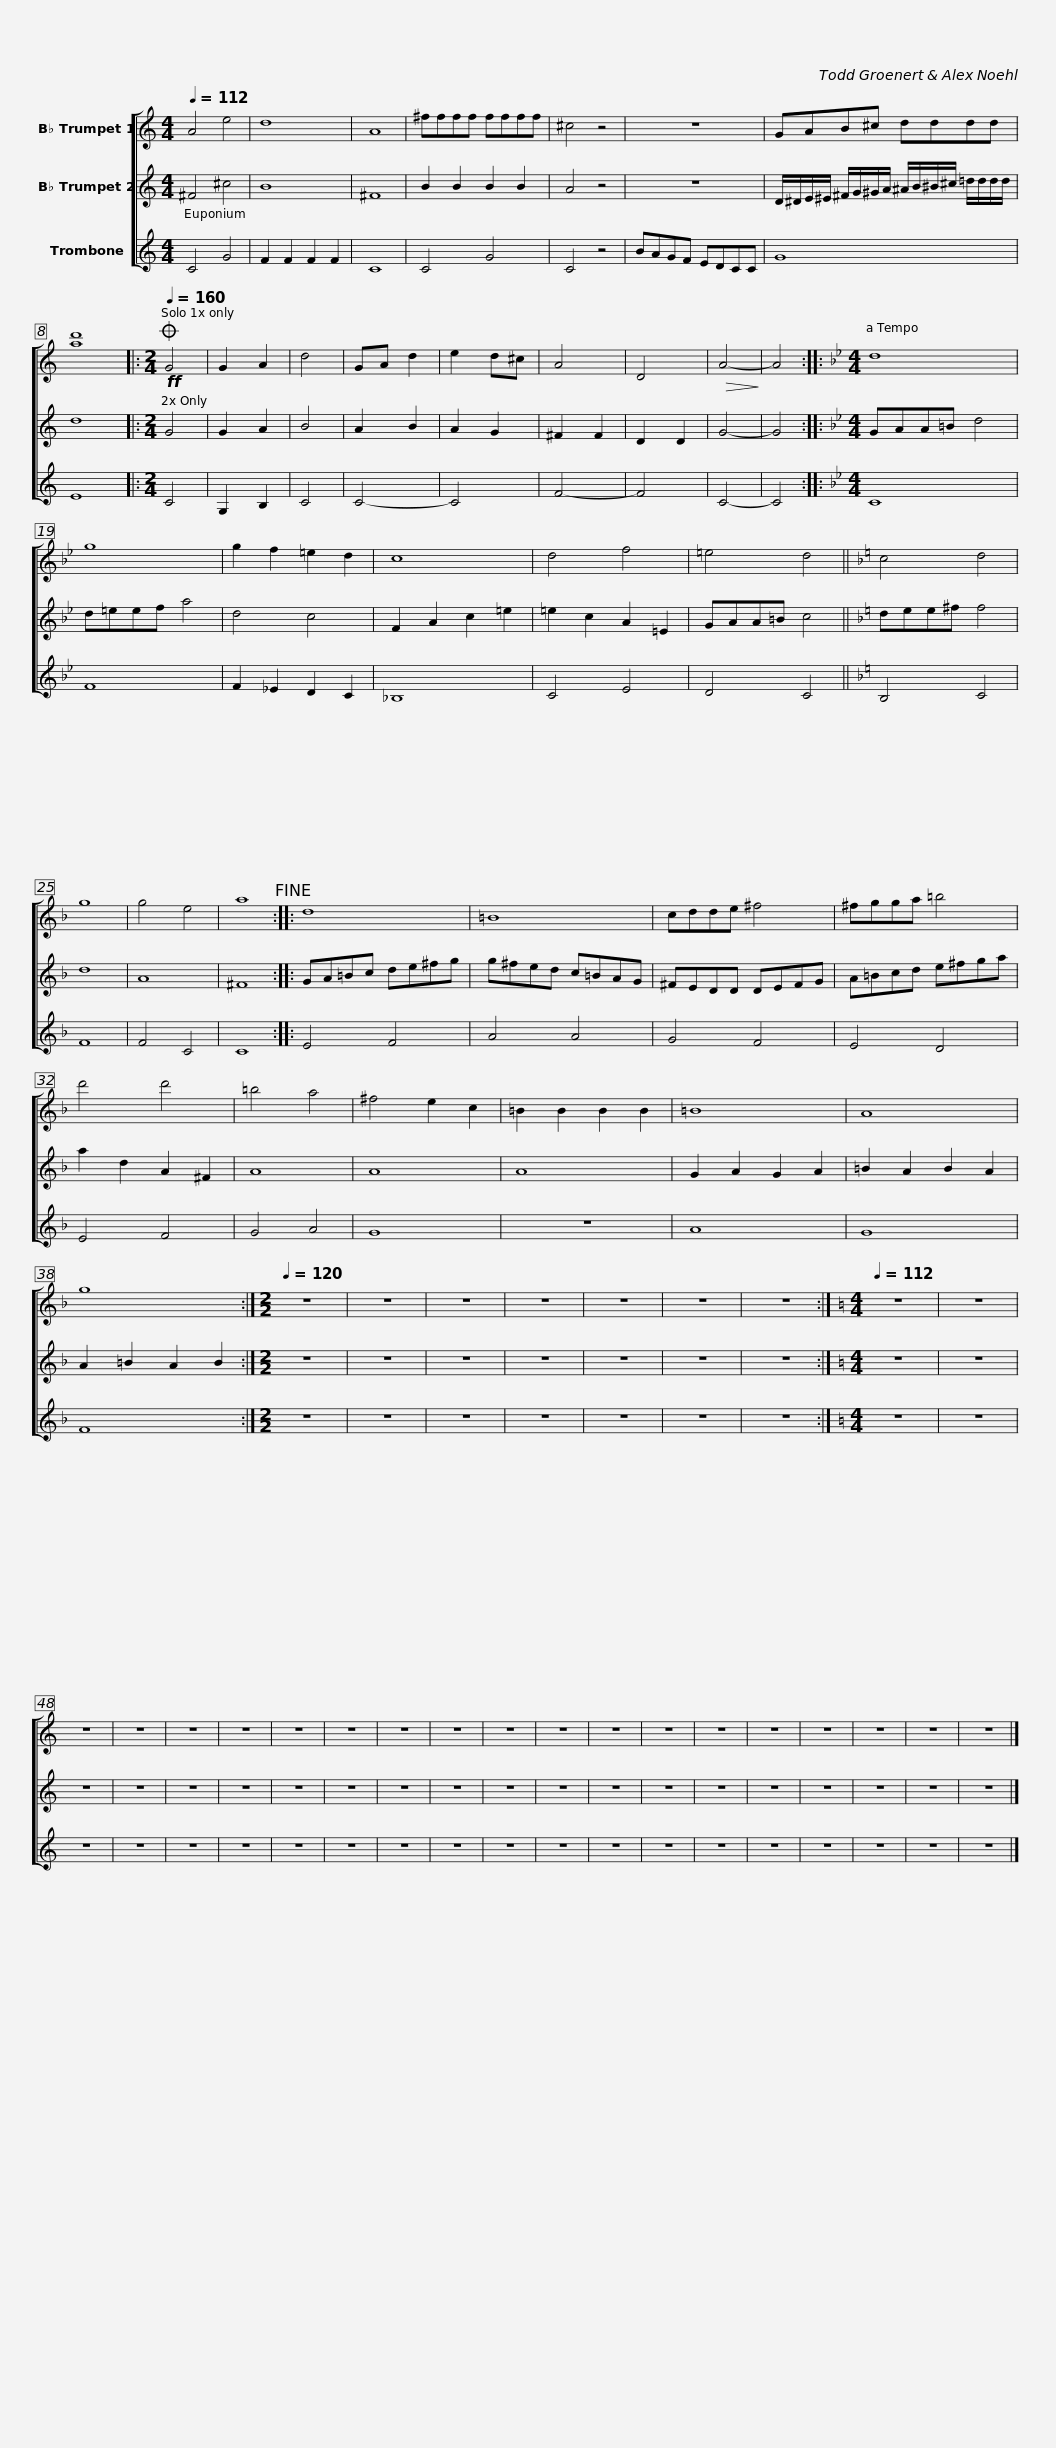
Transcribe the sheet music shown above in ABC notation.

X:1
%%score [ 1 2 3 ]
L:1/8
Q:1/4=112
M:4/4
I:linebreak $
K:C
V:1 treble transpose=-2
V:2 treble transpose=-2
V:3 treble
V:1
[K:C] A4 e4 | d8 | A8 | ^ffff ffff | ^c4 z4 | %5
 z8 |$ GAB^c dddd | [ad']8 |:[M:2/4]O[Q:1/4=160]!ff! G4 | G2 A2 | %10
 d4 | GA d2 | e2 d^c | A4 | D4 |$ %15
!>(! A4-!>)! | A4 ::[K:Bb][M:4/4] d8 | g8 | g2 f2 =e2 d2 | %20
 c8 | d4 f4 | =e4 d4 ||$[K:F] c4 d4 | g8 | %25
 g4 e4 | a8!fine! :: d8 | =B8 | cdde ^f4 |$ %30
 ^fgga =b4 | d'4 d'4 | =b4 a4 | ^f4 e2 c2 | =B2 B2 B2 B2 | %35
 =B8 | A8 | g8 :|$[M:2/2][Q:1/4=120] z8 | z8 | %40
 z8 | z8 | z8 | z8 | z8 :| %45
[K:C][M:4/4][Q:1/4=112] z8 | z8 | z8 | z8 | z8 | %50
 z8 | z8 | z8 | z8 | z8 |$ %55
 z8 | z8 | z8 | z8 | z8 | %60
 z8 | z8 | z8 | z8 | z8 |] %65
V:2
[K:C] ^F4 ^c4 | B8 | ^F8 | B2 B2 B2 B2 | A4 z4 | %5
 z8 |$ D/^D/E/^E/ ^F/G/^G/A/ ^A/B/^B/^c/ =d/d/d/d/ | d8 |:[M:2/4] G4 | G2 A2 | %10
 B4 | A2 B2 | A2 G2 | ^F2 F2 | D2 D2 |$ %15
 G4- | G4 ::[K:Bb][M:4/4] GAA=B d4 | d=eef a4 | d4 c4 | %20
 F2 A2 c2 =e2 | =e2 c2 A2 =E2 | GAA=B c4 ||$[K:F] dee^f f4 | d8 | %25
 A8 | ^F8 :: GA=Bc de^fg | g^fed c=BAG | ^FEDD DEFG |$ %30
 A=Bcd e^fga | a2 d2 A2 ^F2 | A8 | A8 | A8 | %35
 G2 A2 G2 A2 | =B2 A2 B2 A2 | A2 =B2 A2 B2 :|$[M:2/2] z8 | z8 | %40
 z8 | z8 | z8 | z8 | z8 :| %45
[K:C][M:4/4] z8 | z8 | z8 | z8 | z8 | %50
 z8 | z8 | z8 | z8 | z8 |$ %55
 z8 | z8 | z8 | z8 | z8 | %60
 z8 | z8 | z8 | z8 | z8 |] %65
V:3
 C4 G4 | F2 F2 F2 F2 | C8 | C4 G4 | C4 z4 | %5
 BAGF EDCC |$ G8 | E8 |:[M:2/4] C4 | G,2 B,2 | %10
 C4 | C4- | C4 | F4- | F4 |$ %15
 C4- | C4 ::[K:Bb][M:4/4] C8 | F8 | F2 _E2 D2 C2 | %20
 _B,8 | C4 E4 | D4 C4 ||$[K:F] B,4 C4 | F8 | %25
 F4 C4 | C8 :: E4 F4 | A4 A4 | G4 F4 |$ %30
 E4 D4 | E4 F4 | G4 A4 | G8 | z8 | %35
 A8 | G8 | F8 :|$[M:2/2] z8 | z8 | %40
 z8 | z8 | z8 | z8 | z8 :| %45
[K:C][M:4/4] z8 | z8 | z8 | z8 | z8 | %50
 z8 | z8 | z8 | z8 | z8 |$ %55
 z8 | z8 | z8 | z8 | z8 | %60
 z8 | z8 | z8 | z8 | z8 |] %65
